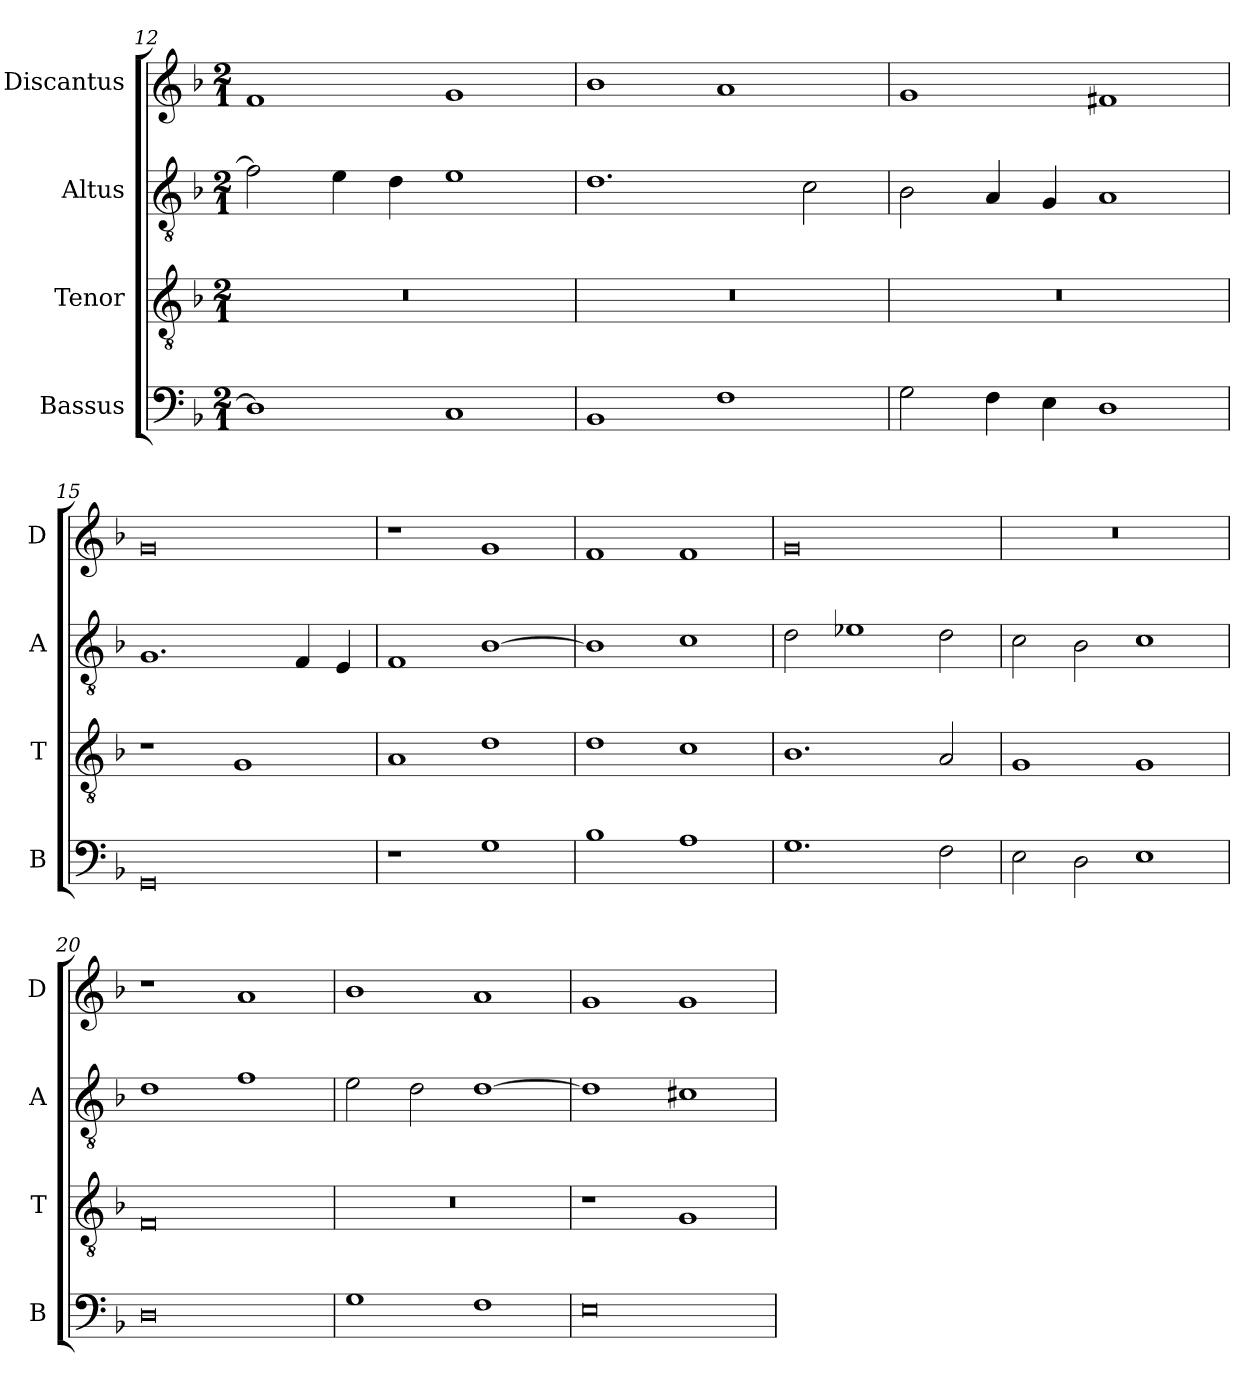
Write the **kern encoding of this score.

**kern	**kern	**kern	**kern
*part4	*part3	*part2	*part1
*staff4	*staff3	*staff2	*staff1
*I"Bassus	*I"Tenor	*I"Altus	*I"Discantus
*I'B	*I'T	*I'A	*I'D
*clefF4	*clefGv2	*clefGv2	*clefG2
*k[b-]	*k[b-]	*k[b-]	*k[b-]
*M2/1	*M2/1	*M2/1	*M2/1
=12	=12	=12	=12
1D]	0r	2f\]	1f
.	.	4e\	.
.	.	4d\	.
1C	.	1e	1g
=13	=13	=13	=13
1BB-	0r	1.d	1b-
1F	.	.	1a
.	.	2c\	.
=14	=14	=14	=14
2G\	0r	2B-\	1g
4F\	.	4A/	.
4E\	.	4G/	.
1D	.	1A	1f#X
=15	=15	=15	=15
0GG	1r	1.G	0g
.	1G	.	.
.	.	4F/	.
.	.	4E/	.
=16	=16	=16	=16
1r	1A	1F	1r
1G	1d	[1B-	1g
=17	=17	=17	=17
1B-	1d	1B-]	1f
1A	1c	1c	1f
=18	=18	=18	=18
1.G	1.B-	2d\	0g
.	.	1e-X	.
2F\	2A/	2d\	.
=19	=19	=19	=19
2E\	1G	2c\	0r
2D\	.	2B-\	.
1E	1G	1c	.
=20	=20	=20	=20
0D	0F	1d	1r
.	.	1f	1a
=21	=21	=21	=21
1G	0r	2e\	1b-
.	.	2d\	.
1F	.	[1d	1a
=22	=22	=22	=22
0E	1r	1d]	1g
.	1G	1c#X	1g
=	=	=	=
*-	*-	*-	*-
